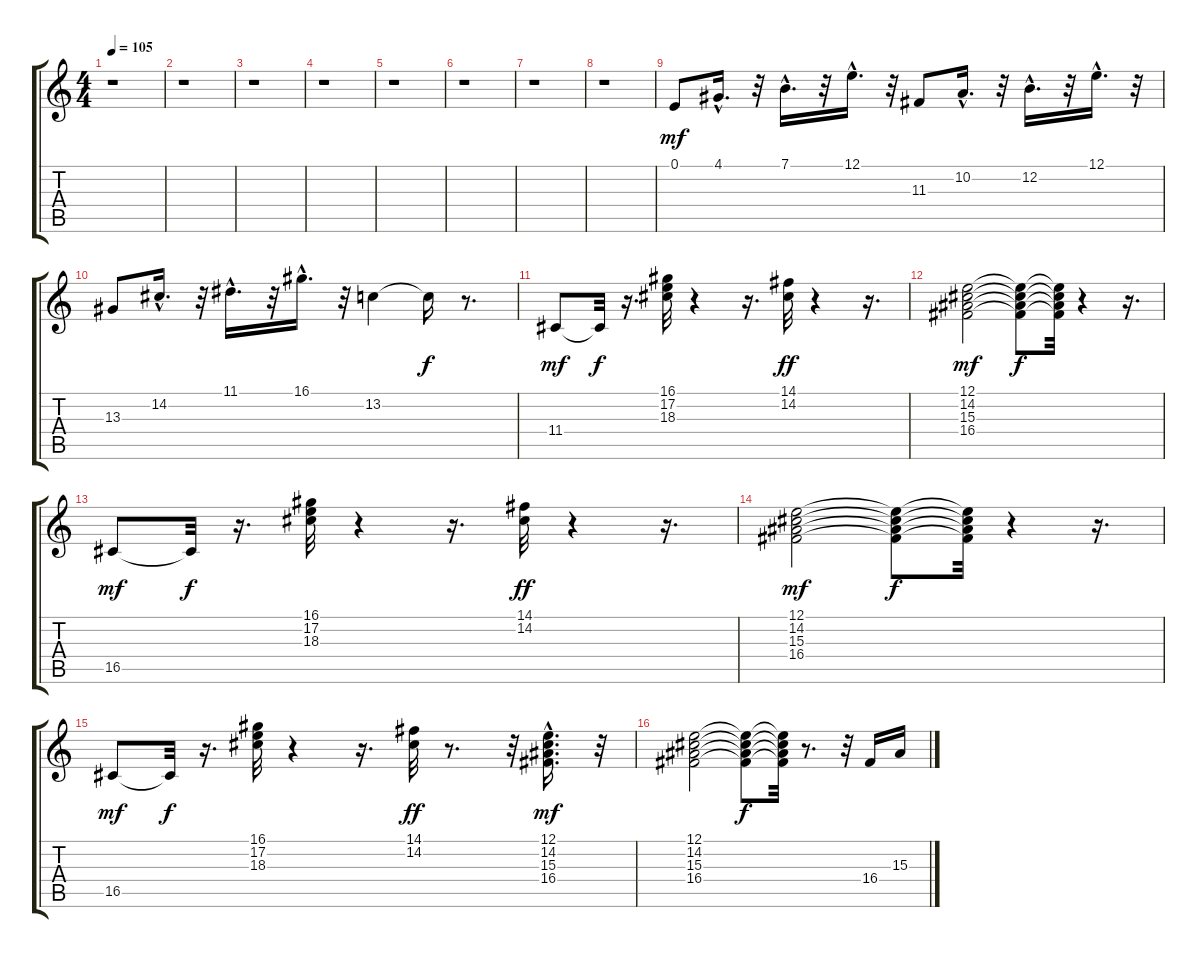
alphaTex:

\track "" {instrument lead8bassandlead}
\staff {score tabs}
\tuning (E4 B3 G3 D3 A2 E2) {hide}
\ts (4 4)
\tempo 105
\clef g2
\ks c
r.1{dy f} |
r.1 |
r.1 |
r.1 |
r.1 |
r.1 |
r.1 |
r.1 |
0.1.8{dy mf} 4.1{hac}.16{d} r.32 7.1{hac}.16{d} r.32 12.1{hac}.16{d} r.32 11.3.8 10.2{hac}.16{d} r.32 12.2{hac}.16{d} r.32 12.1{hac}.16{d} r.32 |
13.3.8 14.2{hac}.16{d} r.32 11.1{hac}.16{d} r.32 16.1{hac}.16{d} r.32 13.2.4 13.2{t}.16{dy f} r.8{d} |
11.4.8{dy mf} 11.4{t}.32{dy f} r.16{d} (16.1 17.2 18.3).32 r.4 r.16{d} (14.1 14.2).32{dy ff} r.4 r.16{d} |
(12.1 14.2 15.3 16.4).2{dy mf} (12.1{t} 14.2{t} 15.3{t} 16.4{t}).8{dy f} (12.1{t} 14.2{t} 15.3{t} 16.4{t}).32 r.4 r.16{d} |
16.5.8{dy mf} 16.5{t}.32{dy f} r.16{d} (16.1 17.2 18.3).32 r.4 r.16{d} (14.1 14.2).32{dy ff} r.4 r.16{d} |
(12.1 14.2 15.3 16.4).2{dy mf} (12.1{t} 14.2{t} 15.3{t} 16.4{t}).8{dy f} (12.1{t} 14.2{t} 15.3{t} 16.4{t}).32 r.4 r.16{d} |
16.5.8{dy mf} 16.5{t}.32{dy f} r.16{d} (16.1 17.2 18.3).32 r.4 r.16{d} (14.1 14.2).32{dy ff} r.8{d} r.32 (12.1{hac} 14.2{hac} 15.3{hac} 16.4{hac}).16{d dy mf} r.32 |
(12.1 14.2 15.3 16.4).2 (12.1{t} 14.2{t} 15.3{t} 16.4{t}).8{dy f} (12.1{t} 14.2{t} 15.3{t} 16.4{t}).32 r.8{d} r.32 16.4.16 15.3.16
